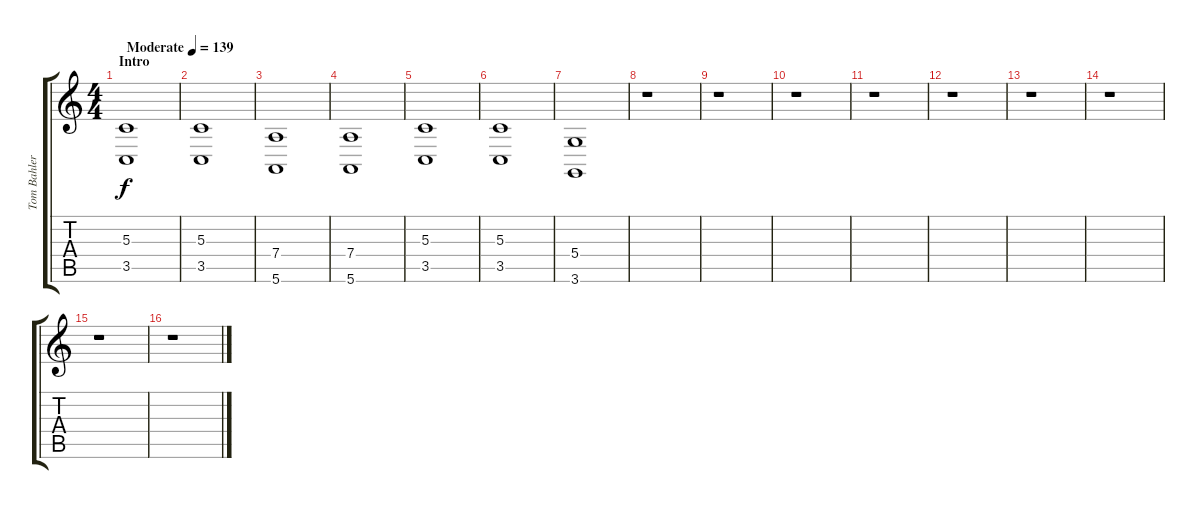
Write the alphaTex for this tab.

\track ("Tom Bahler (Synthesiser)" "Tom Bahler") {instrument lead2sawtooth}
\staff {score tabs}
\tuning (E4 B3 G3 D3 A2 E2) {hide}
\ts (4 4)
\section ("" "Intro")
\tempo (139 "Moderate")
\clef g2
\ks c
(5.3 3.5).1{dy f instrument lead2sawtooth} |
(5.3 3.5).1 |
(7.4 5.6).1 |
(7.4 5.6).1 |
(5.3 3.5).1 |
(5.3 3.5).1 |
(5.4 3.6).1 |
r.1 |
r.1 |
r.1 |
r.1 |
r.1 |
r.1 |
r.1 |
r.1 |
r.1
